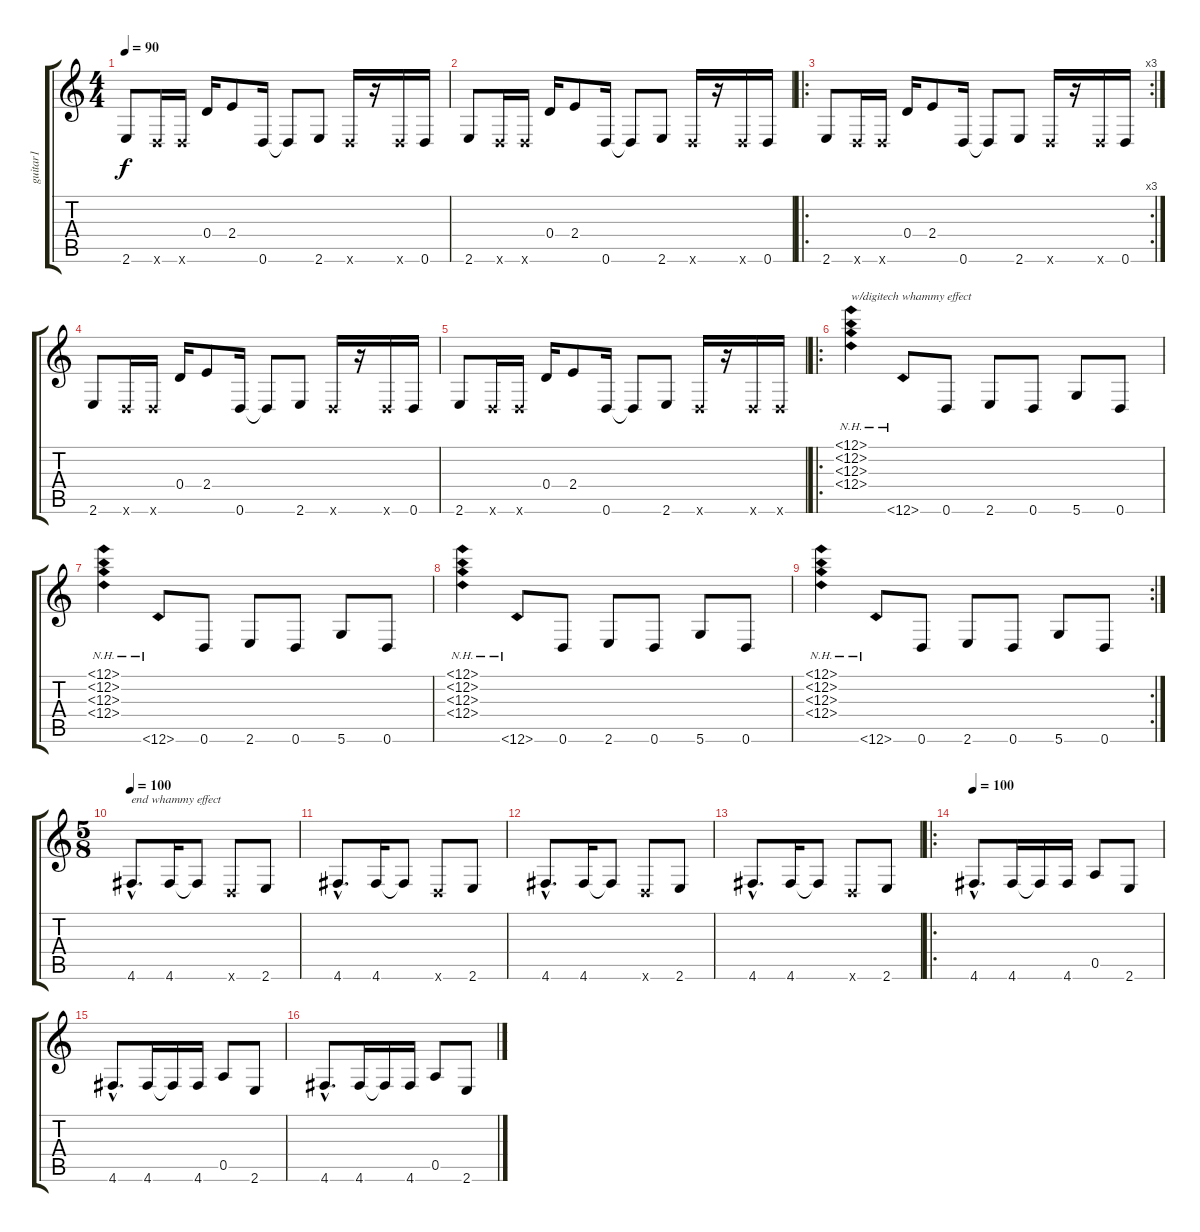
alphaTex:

\track ("guitar1" "guitar1") {instrument distortionguitar}
\staff {score tabs}
\tuning (E4 B3 G3 D3 A2 D2) {hide}
\ts (4 4)
\tempo 90
\clef g2
\ks c
2.6.8{dy f} 0.6{x}.16 0.6{x}.16 0.4.16 2.4.8 0.6.16 0.6{t}.8 2.6.8 0.6{x}.16 r.16 0.6{x}.16 0.6.16 |
2.6.8 0.6{x}.16 0.6{x}.16 0.4.16 2.4.8 0.6.16 0.6{t}.8 2.6.8 0.6{x}.16 r.16 0.6{x}.16 0.6.16 |
\ro
\rc 3
2.6.8 0.6{x}.16 0.6{x}.16 0.4.16 2.4.8 0.6.16 0.6{t}.8 2.6.8 0.6{x}.16 r.16 0.6{x}.16 0.6.16 |
2.6.8 0.6{x}.16 0.6{x}.16 0.4.16 2.4.8 0.6.16 0.6{t}.8 2.6.8 0.6{x}.16 r.16 0.6{x}.16 0.6.16 |
2.6.8 0.6{x}.16 0.6{x}.16 0.4.16 2.4.8 0.6.16 0.6{t}.8 2.6.8 0.6{x}.16 r.16 0.6{x}.16 0.6{x}.16 |
\ro
(12.1{nh} 12.2{nh} 12.3{nh} 12.4{nh}).4{txt "w/digitech whammy effect" instrument guitarharmonics} 12.6{nh}.8 0.6.8 2.6.8 0.6.8 5.6.8 0.6.8 |
(12.1{nh} 12.2{nh} 12.3{nh} 12.4{nh}).4 12.6{nh}.8 0.6.8 2.6.8 0.6.8 5.6.8 0.6.8 |
(12.1{nh} 12.2{nh} 12.3{nh} 12.4{nh}).4 12.6{nh}.8 0.6.8 2.6.8 0.6.8 5.6.8 0.6.8 |
\rc 2
(12.1{nh} 12.2{nh} 12.3{nh} 12.4{nh}).4 12.6{nh}.8 0.6.8 2.6.8 0.6.8 5.6.8 0.6.8 |
\ts (5 8)
\tempo 100
4.6{hac}.8{d txt "end whammy effect" instrument distortionguitar} 4.6.16 4.6{t}.8 0.6{x}.8 2.6.8 |
4.6{hac}.8{d} 4.6.16 4.6{t}.8 0.6{x}.8 2.6.8 |
4.6{hac}.8{d} 4.6.16 4.6{t}.8 0.6{x}.8 2.6.8 |
4.6{hac}.8{d} 4.6.16 4.6{t}.8 0.6{x}.8 2.6.8 |
\ro
\tempo 100
4.6{hac}.8{d} 4.6.16 4.6{t}.16 4.6.16 0.5.8 2.6.8 |
4.6{hac}.8{d} 4.6.16 4.6{t}.16 4.6.16 0.5.8 2.6.8 |
4.6{hac}.8{d} 4.6.16 4.6{t}.16 4.6.16 0.5.8 2.6.8
